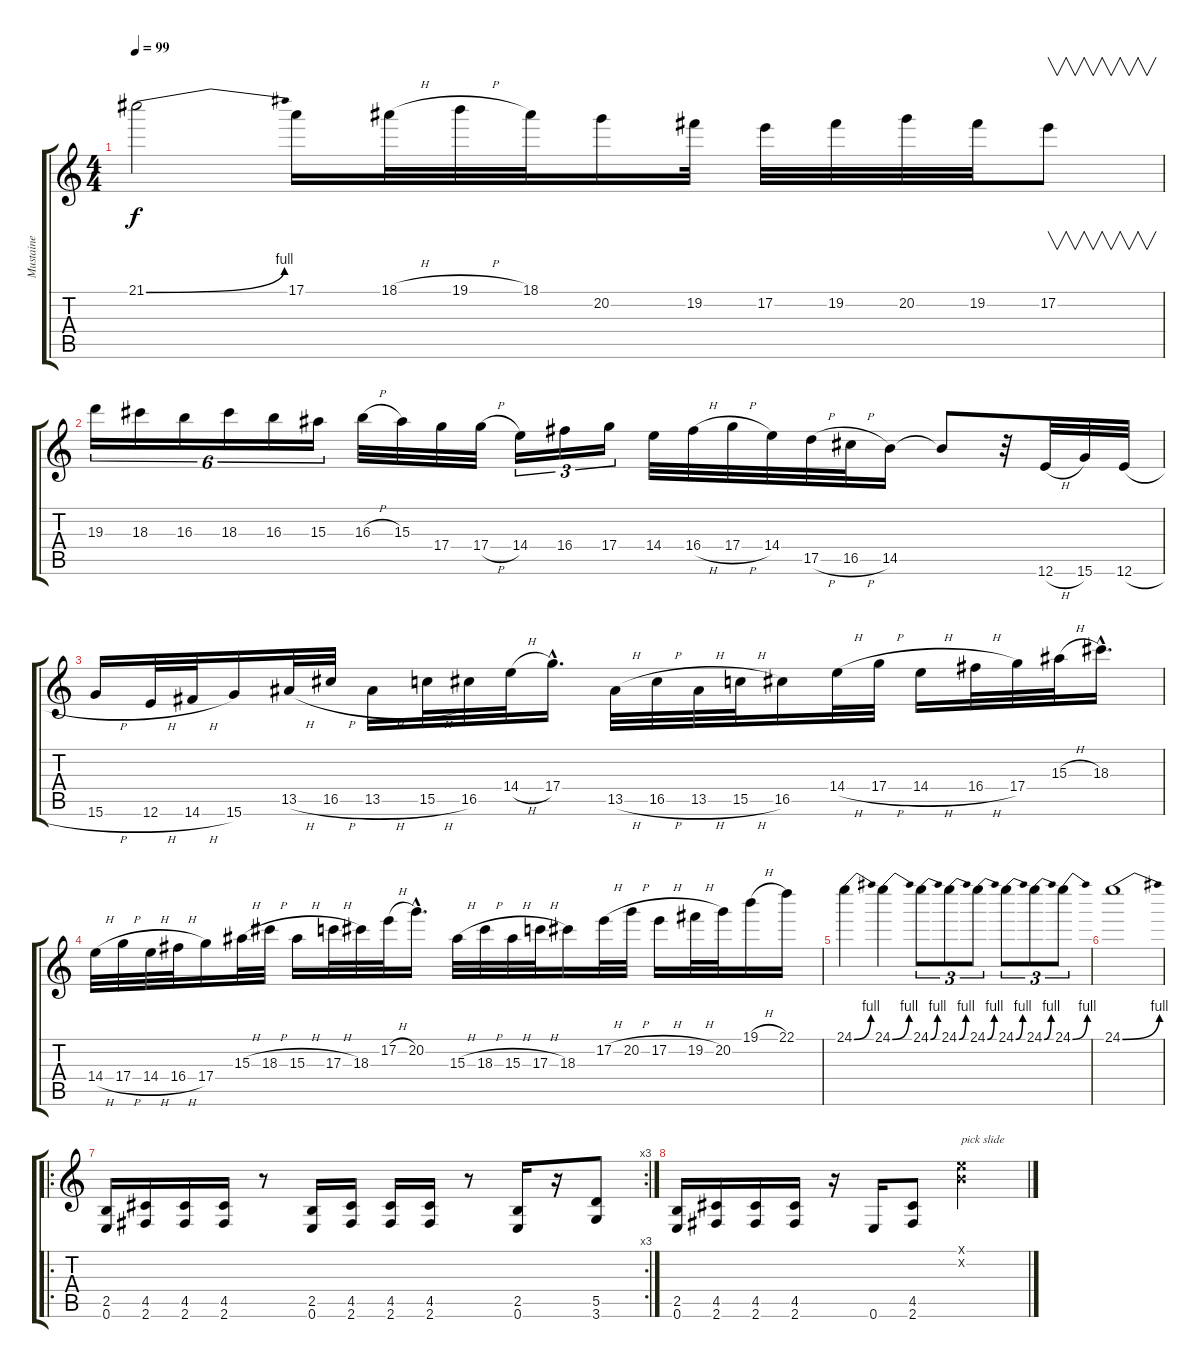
\track ("Mustaine" "Mustaine") {instrument distortionguitar}
\staff {score tabs}
\tuning (E4 B3 G3 D3 A2 E2) {hide}
\ts (4 4)
\tempo 99
\clef g2
\ks c
21.1{be (bend 0 0 60 4)}.2{dy f} 17.1.16 18.1{h}.32 19.1{h}.32 18.1.32 20.2.16 19.2.32 17.2.32 19.2.32 20.2.32 19.2.32 17.2.8{v} |
19.3.16{tu (6 4)} 18.3.16{tu (6 4)} 16.3.16{tu (6 4)} 18.3.16{tu (6 4)} 16.3.16{tu (6 4)} 15.3.16{tu (6 4)} 16.3{h}.32 15.3.32 17.4.32 17.4{h}.32 14.4.16{tu (3 2)} 16.4.16{tu (3 2)} 17.4.16{tu (3 2)} 14.4.32 16.4{h}.32 17.4{h}.32 14.4.32 17.5{h}.32 16.5{h}.32 14.5.16 14.5{t}.8 r.32 12.6{h}.32 15.6.32 12.6{h}.32 |
15.6{h}.16 12.6{h}.32 14.6{h}.32 15.6.16 13.5{h}.32 16.5{h}.32 13.5{h}.16 15.5{h}.32 16.5.32 14.4{h}.32 17.4{hac}.16{d} 13.5{h}.32 16.5{h}.32 13.5{h}.32 15.5{h}.32 16.5.16 14.4{h}.32 17.4{h}.32 14.4{h}.16 16.4{h}.32 17.4.32 15.3{h}.32 18.3{hac}.16{d} |
14.4{h}.32 17.4{h}.32 14.4{h}.32 16.4{h}.32 17.4.16 15.3{h}.32 18.3{h}.32 15.3{h}.16 17.3{h}.32 18.3.32 17.2{h}.32 20.2{hac}.16{d} 15.3{h}.32 18.3{h}.32 15.3{h}.32 17.3{h}.32 18.3.16 17.2{h}.32 20.2{h}.32 17.2{h}.16 19.2{h}.32 20.2.32 19.1{h}.16 22.1.16 |
24.1{be (bend 0 0 60 4)}.4 24.1{be (bend 0 0 60 4)}.4 24.1{be (bend 0 0 60 4)}.8{tu (3 2)} 24.1{be (bend 0 0 60 4)}.8{tu (3 2)} 24.1{be (bend 0 0 60 4)}.8{tu (3 2)} 24.1{be (bend 0 0 60 4)}.8{tu (3 2)} 24.1{be (bend 0 0 60 4)}.8{tu (3 2)} 24.1{be (bend 0 0 60 4)}.8{tu (3 2)} |
24.1{be (bend 0 0 60 4)}.1 |
\ro
\rc 3
(2.5 0.6).16 (4.5 2.6).16 (4.5 2.6).16 (4.5 2.6).16 r.8 (2.5 0.6).16 (4.5 2.6).16 (4.5 2.6).16 (4.5 2.6).16 r.8 (2.5 0.6).16 r.16 (5.5 3.6).8 |
(2.5 0.6).16 (4.5 2.6).16 (4.5 2.6).16 (4.5 2.6).16 r.16 0.6.16 (4.5 2.6).8 (0.1{x} 0.2{x}).2{txt "pick slide"}
